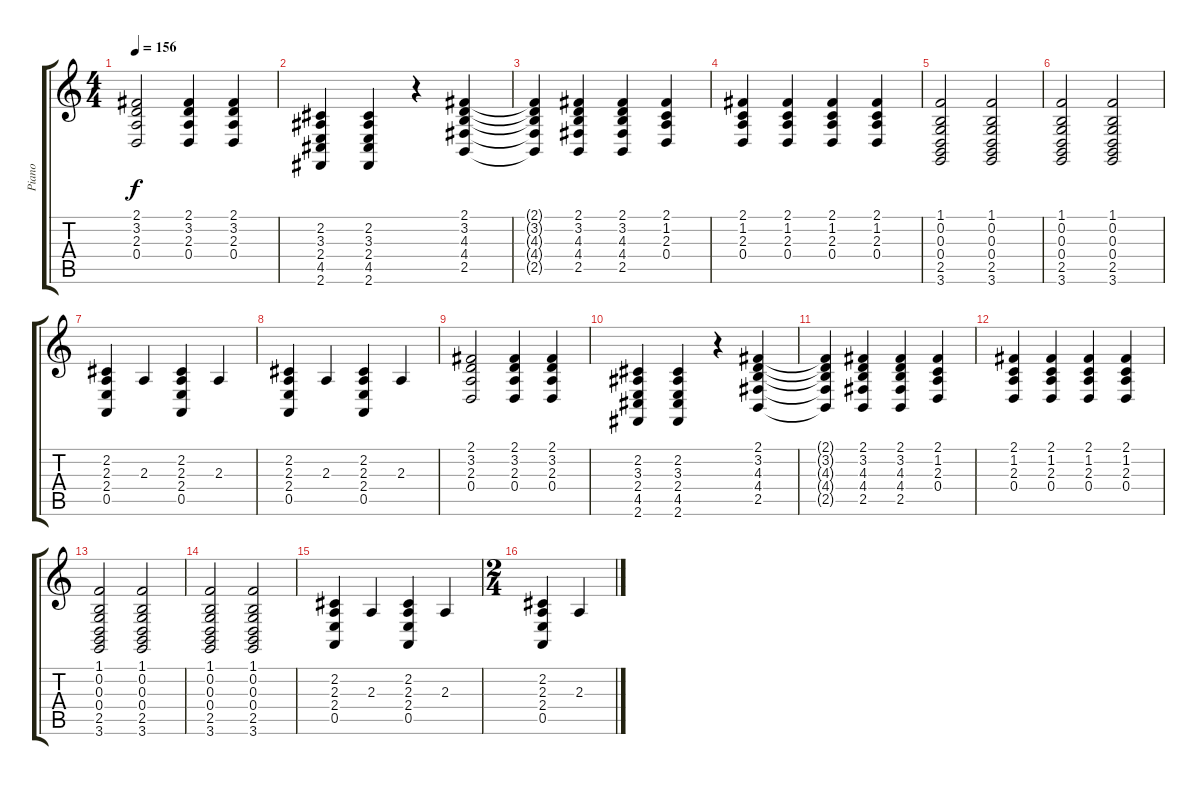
\track ("Piano" "Piano") {instrument brightacousticpiano}
\staff {score tabs}
\tuning (E4 B3 G3 D3 A2 E2) {hide}
\ts (4 4)
\tempo 156
\clef g2
\ks c
(2.1 3.2 2.3 0.4).2{dy f instrument brightacousticpiano} (2.1 3.2 2.3 0.4).4 (2.1 3.2 2.3 0.4).4 |
(2.2 3.3 2.4 4.5 2.6).4 (2.2 3.3 2.4 4.5 2.6).4 r.4 (2.1 3.2 4.3 4.4 2.5).4 |
(2.1{t} 3.2{t} 4.3{t} 4.4{t} 2.5{t}).4 (2.1 3.2 4.3 4.4 2.5).4 (2.1 3.2 4.3 4.4 2.5).4 (2.1 1.2 2.3 0.4).4 |
(2.1 1.2 2.3 0.4).4 (2.1 1.2 2.3 0.4).4 (2.1 1.2 2.3 0.4).4 (2.1 1.2 2.3 0.4).4 |
(1.1 0.2 0.3 0.4 2.5 3.6).2 (1.1 0.2 0.3 0.4 2.5 3.6).2 |
(1.1 0.2 0.3 0.4 2.5 3.6).2 (1.1 0.2 0.3 0.4 2.5 3.6).2 |
(2.2 2.3 2.4 0.5).4 2.3.4 (2.2 2.3 2.4 0.5).4 2.3.4 |
(2.2 2.3 2.4 0.5).4 2.3.4 (2.2 2.3 2.4 0.5).4 2.3.4 |
(2.1 3.2 2.3 0.4).2 (2.1 3.2 2.3 0.4).4 (2.1 3.2 2.3 0.4).4 |
(2.2 3.3 2.4 4.5 2.6).4 (2.2 3.3 2.4 4.5 2.6).4 r.4 (2.1 3.2 4.3 4.4 2.5).4 |
(2.1{t} 3.2{t} 4.3{t} 4.4{t} 2.5{t}).4 (2.1 3.2 4.3 4.4 2.5).4 (2.1 3.2 4.3 4.4 2.5).4 (2.1 1.2 2.3 0.4).4 |
(2.1 1.2 2.3 0.4).4 (2.1 1.2 2.3 0.4).4 (2.1 1.2 2.3 0.4).4 (2.1 1.2 2.3 0.4).4 |
(1.1 0.2 0.3 0.4 2.5 3.6).2 (1.1 0.2 0.3 0.4 2.5 3.6).2 |
(1.1 0.2 0.3 0.4 2.5 3.6).2 (1.1 0.2 0.3 0.4 2.5 3.6).2 |
(2.2 2.3 2.4 0.5).4 2.3.4 (2.2 2.3 2.4 0.5).4 2.3.4 |
\ts (2 4)
(2.2 2.3 2.4 0.5).4 2.3.4
